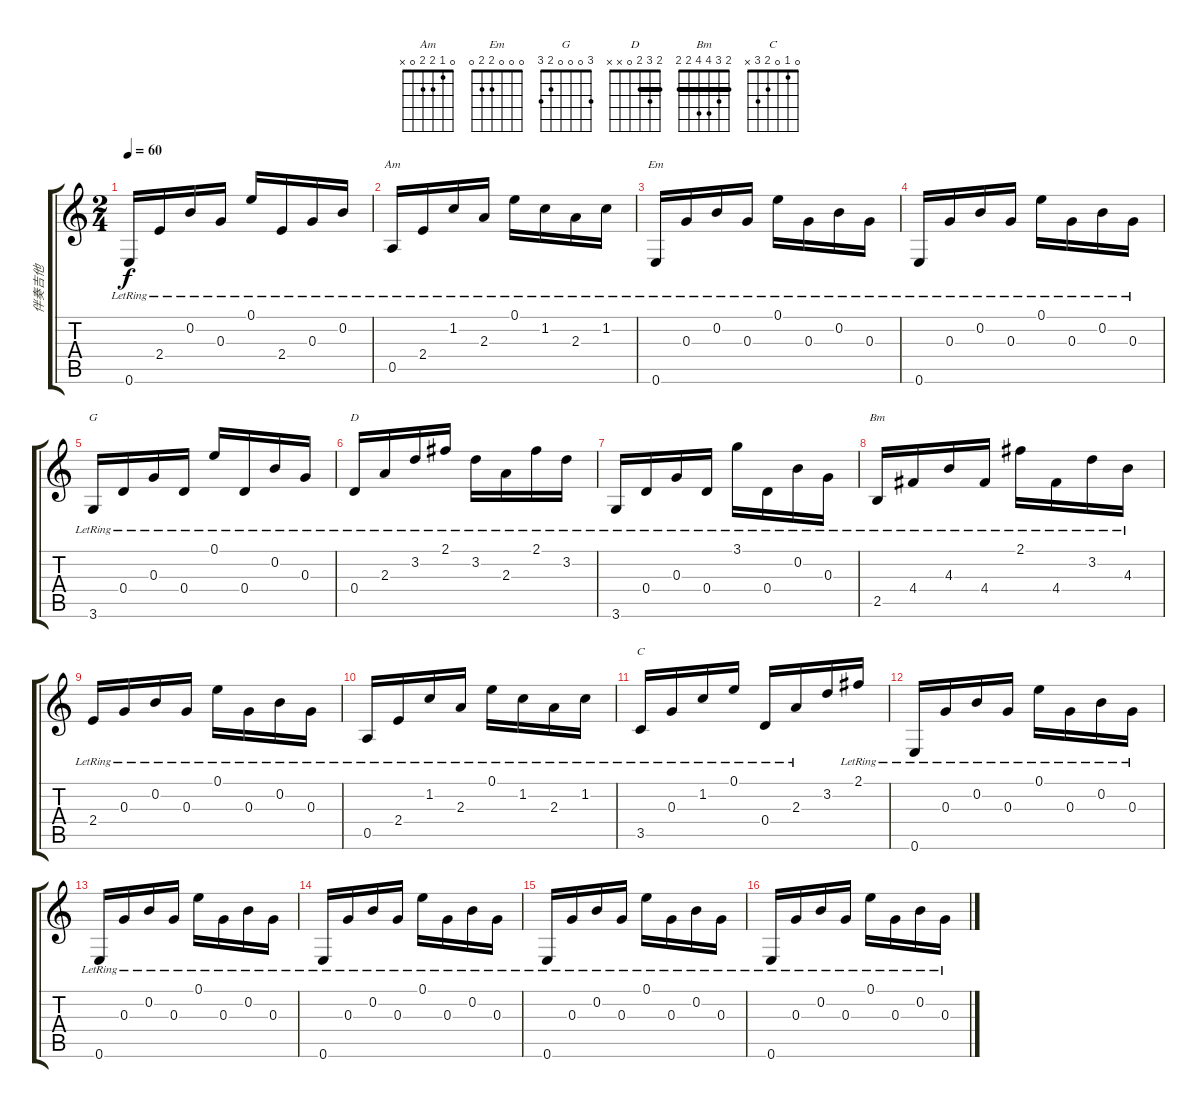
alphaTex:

\track ("伴奏吉他" "伴奏吉他") {instrument acousticguitarsteel}
\staff {score tabs}
\tuning (E4 B3 G3 D3 A2 E2) {hide}
\chord ("Am" 0 1 2 2 0 x)
\chord ("Em" 0 0 0 2 2 0)
\chord ("G" 3 0 0 0 2 3)
\chord ("D" 2 3 2 0 x x) {barre 2}
\chord ("Bm" 2 3 4 4 2 2) {barre 2}
\chord ("C" 0 1 0 2 3 x)
\ts (2 4)
\tempo 60
\clef g2
\ks c
0.6{lr}.16{dy f} 2.4{lr}.16 0.2{lr}.16 0.3{lr}.16 0.1{lr}.16 2.4{lr}.16 0.3{lr}.16 0.2{lr}.16 |
0.5{lr}.16{ch "Am"} 2.4{lr}.16 1.2{lr}.16 2.3{lr}.16 0.1{lr}.16 1.2{lr}.16 2.3{lr}.16 1.2{lr}.16 |
0.6{lr}.16{ch "Em"} 0.3{lr}.16 0.2{lr}.16 0.3{lr}.16 0.1{lr}.16 0.3{lr}.16 0.2{lr}.16 0.3{lr}.16 |
0.6{lr}.16 0.3{lr}.16 0.2{lr}.16 0.3{lr}.16 0.1{lr}.16 0.3{lr}.16 0.2{lr}.16 0.3{lr}.16 |
3.6{lr}.16{ch "G"} 0.4{lr}.16 0.3{lr}.16 0.4{lr}.16 0.1{lr}.16 0.4{lr}.16 0.2{lr}.16 0.3{lr}.16 |
0.4{lr}.16{ch "D"} 2.3{lr}.16 3.2{lr}.16 2.1{lr}.16 3.2{lr}.16 2.3{lr}.16 2.1{lr}.16 3.2{lr}.16 |
3.6{lr}.16 0.4{lr}.16 0.3{lr}.16 0.4{lr}.16 3.1{lr}.16 0.4{lr}.16 0.2{lr}.16 0.3{lr}.16 |
2.5{lr}.16{ch "Bm"} 4.4{lr}.16 4.3{lr}.16 4.4{lr}.16 2.1{lr}.16 4.4{lr}.16 3.2{lr}.16 4.3{lr}.16 |
2.4{lr}.16 0.3{lr}.16 0.2{lr}.16 0.3{lr}.16 0.1{lr}.16 0.3{lr}.16 0.2{lr}.16 0.3{lr}.16 |
0.5{lr}.16 2.4{lr}.16 1.2{lr}.16 2.3{lr}.16 0.1{lr}.16 1.2{lr}.16 2.3{lr}.16 1.2{lr}.16 |
3.5{lr}.16{ch "C"} 0.3{lr}.16 1.2{lr}.16 0.1{lr}.16 0.4{lr}.16 2.3{lr}.16 3.2.16 2.1{lr}.16 |
0.6{lr}.16 0.3{lr}.16 0.2{lr}.16 0.3{lr}.16 0.1{lr}.16 0.3{lr}.16 0.2{lr}.16 0.3{lr}.16 |
0.6{lr}.16 0.3{lr}.16 0.2{lr}.16 0.3{lr}.16 0.1{lr}.16 0.3{lr}.16 0.2{lr}.16 0.3{lr}.16 |
0.6{lr}.16 0.3{lr}.16 0.2{lr}.16 0.3{lr}.16 0.1{lr}.16 0.3{lr}.16 0.2{lr}.16 0.3{lr}.16 |
0.6{lr}.16 0.3{lr}.16 0.2{lr}.16 0.3{lr}.16 0.1{lr}.16 0.3{lr}.16 0.2{lr}.16 0.3{lr}.16 |
0.6{lr}.16 0.3{lr}.16 0.2{lr}.16 0.3{lr}.16 0.1{lr}.16 0.3{lr}.16 0.2{lr}.16 0.3{lr}.16
